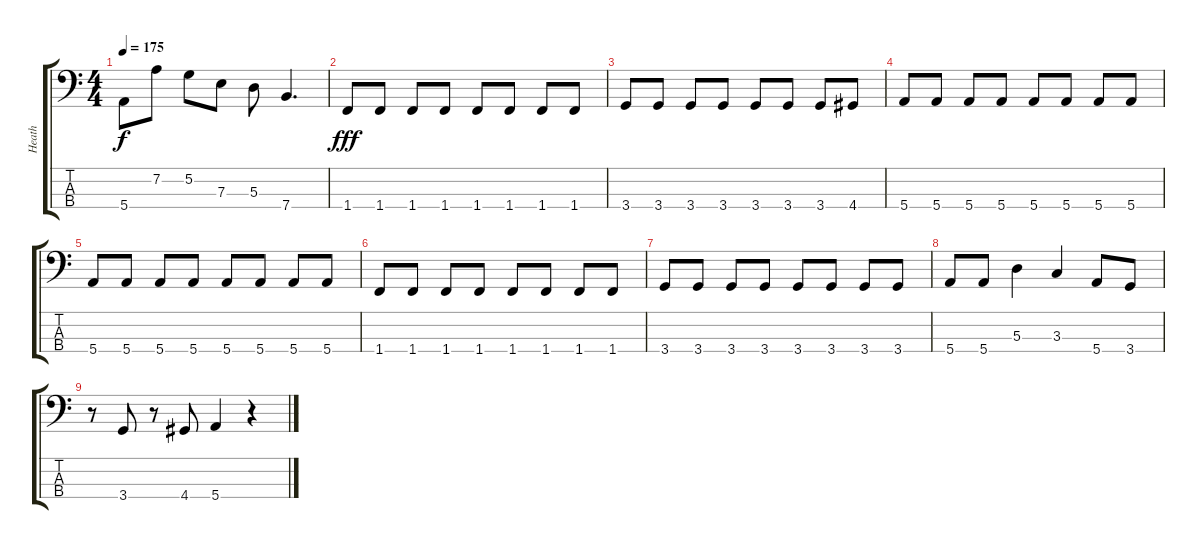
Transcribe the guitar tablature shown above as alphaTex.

\track ("Heath" "Heath") {instrument electricbasspick}
\staff {score tabs}
\tuning (G2 D2 A1 E1) {hide}
\ts (4 4)
\tempo 175
\clef f4
\ks c
5.4{t}.8{dy f} 7.2.8 5.2.8 7.3.8 5.3.8 7.4.4{d} |
1.4.8{dy fff} 1.4.8 1.4.8 1.4.8 1.4.8 1.4.8 1.4.8 1.4.8 |
3.4.8 3.4.8 3.4.8 3.4.8 3.4.8 3.4.8 3.4.8 4.4.8 |
5.4.8 5.4.8 5.4.8 5.4.8 5.4.8 5.4.8 5.4.8 5.4.8 |
5.4.8 5.4.8 5.4.8 5.4.8 5.4.8 5.4.8 5.4.8 5.4.8 |
1.4.8 1.4.8 1.4.8 1.4.8 1.4.8 1.4.8 1.4.8 1.4.8 |
3.4.8 3.4.8 3.4.8 3.4.8 3.4.8 3.4.8 3.4.8 3.4.8 |
5.4.8 5.4.8 5.3.4 3.3.4 5.4.8 3.4.8 |
r.8 3.4.8 r.8 4.4.8 5.4.4 r.4
